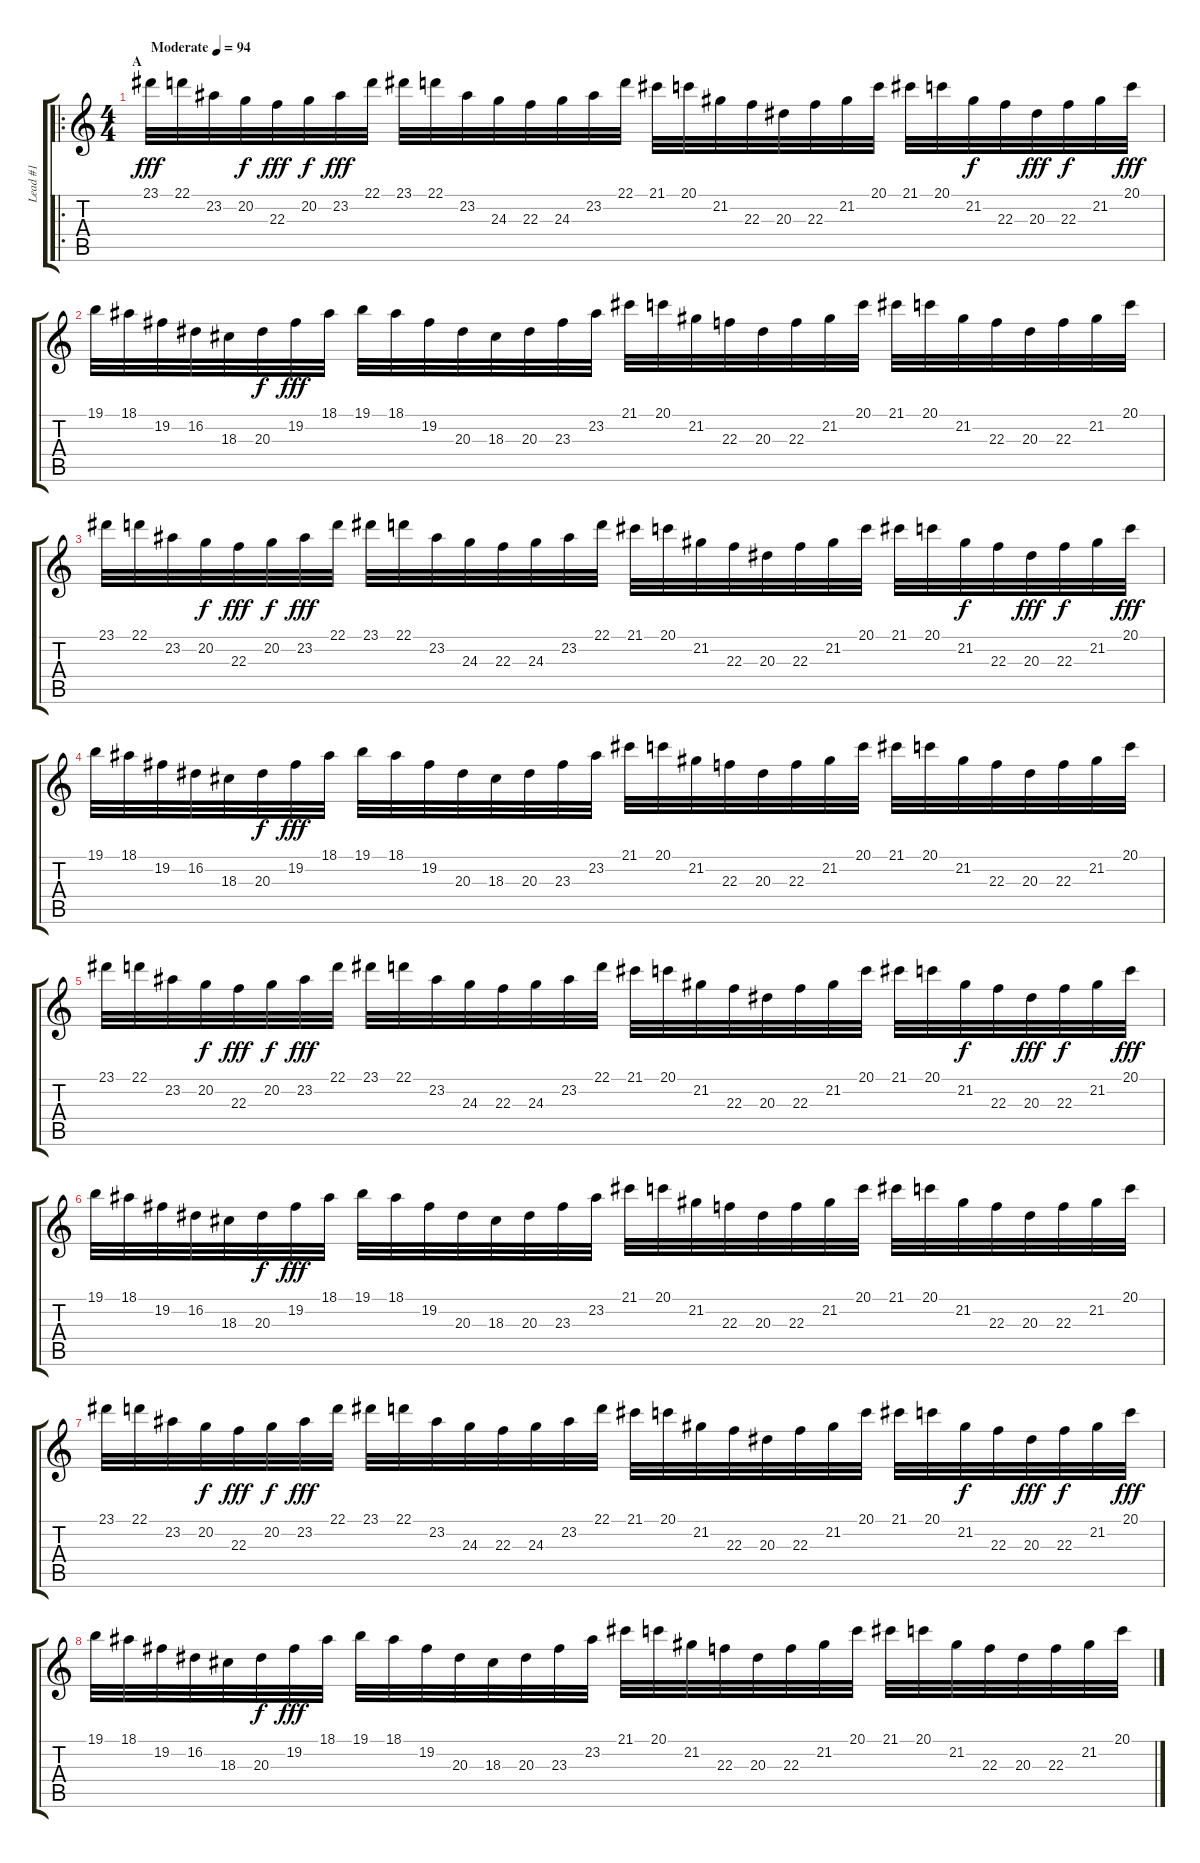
\track ("Lead #1" "Lead #1") {instrument pad3polysynth}
\staff {score tabs}
\tuning (E4 B3 G3 D3 A2 E2) {hide}
\ro
\ts (4 4)
\section ("" "A")
\tempo (94 "Moderate")
\clef g2
\ks c
23.1.32{dy fff volume 8 balance 8 instrument pad3polysynth} 22.1.32 23.2.32 20.2.32{dy f} 22.3.32{dy fff} 20.2.32{dy f} 23.2.32{dy fff} 22.1.32 23.1.32 22.1.32 23.2.32 24.3.32 22.3.32 24.3.32 23.2.32 22.1.32 21.1.32 20.1.32 21.2.32 22.3.32 20.3.32 22.3.32 21.2.32 20.1.32 21.1.32 20.1.32 21.2.32{dy f} 22.3.32 20.3.32{dy fff} 22.3.32{dy f} 21.2.32 20.1.32{dy fff} |
19.1.32 18.1.32 19.2.32 16.2.32 18.3.32 20.3.32{dy f} 19.2.32{dy fff} 18.1.32 19.1.32 18.1.32 19.2.32 20.3.32 18.3.32 20.3.32 23.3.32 23.2.32 21.1.32 20.1.32 21.2.32 22.3.32 20.3.32 22.3.32 21.2.32 20.1.32 21.1.32 20.1.32 21.2.32 22.3.32 20.3.32 22.3.32 21.2.32 20.1.32 |
23.1.32 22.1.32 23.2.32 20.2.32{dy f} 22.3.32{dy fff} 20.2.32{dy f} 23.2.32{dy fff} 22.1.32 23.1.32 22.1.32 23.2.32 24.3.32 22.3.32 24.3.32 23.2.32 22.1.32 21.1.32 20.1.32 21.2.32 22.3.32 20.3.32 22.3.32 21.2.32 20.1.32 21.1.32 20.1.32 21.2.32{dy f} 22.3.32 20.3.32{dy fff} 22.3.32{dy f} 21.2.32 20.1.32{dy fff} |
19.1.32 18.1.32 19.2.32 16.2.32 18.3.32 20.3.32{dy f} 19.2.32{dy fff} 18.1.32 19.1.32 18.1.32 19.2.32 20.3.32 18.3.32 20.3.32 23.3.32 23.2.32 21.1.32 20.1.32 21.2.32 22.3.32 20.3.32 22.3.32 21.2.32 20.1.32 21.1.32 20.1.32 21.2.32 22.3.32 20.3.32 22.3.32 21.2.32 20.1.32 |
23.1.32 22.1.32 23.2.32 20.2.32{dy f} 22.3.32{dy fff} 20.2.32{dy f} 23.2.32{dy fff} 22.1.32 23.1.32 22.1.32 23.2.32 24.3.32 22.3.32 24.3.32 23.2.32 22.1.32 21.1.32 20.1.32 21.2.32 22.3.32 20.3.32 22.3.32 21.2.32 20.1.32 21.1.32 20.1.32 21.2.32{dy f} 22.3.32 20.3.32{dy fff} 22.3.32{dy f} 21.2.32 20.1.32{dy fff} |
19.1.32 18.1.32 19.2.32 16.2.32 18.3.32 20.3.32{dy f} 19.2.32{dy fff} 18.1.32 19.1.32 18.1.32 19.2.32 20.3.32 18.3.32 20.3.32 23.3.32 23.2.32 21.1.32 20.1.32 21.2.32 22.3.32 20.3.32 22.3.32 21.2.32 20.1.32 21.1.32 20.1.32 21.2.32 22.3.32 20.3.32 22.3.32 21.2.32 20.1.32 |
23.1.32 22.1.32 23.2.32 20.2.32{dy f} 22.3.32{dy fff} 20.2.32{dy f} 23.2.32{dy fff} 22.1.32 23.1.32 22.1.32 23.2.32 24.3.32 22.3.32 24.3.32 23.2.32 22.1.32 21.1.32 20.1.32 21.2.32 22.3.32 20.3.32 22.3.32 21.2.32 20.1.32 21.1.32 20.1.32 21.2.32{dy f} 22.3.32 20.3.32{dy fff} 22.3.32{dy f} 21.2.32 20.1.32{dy fff} |
19.1.32 18.1.32 19.2.32 16.2.32 18.3.32 20.3.32{dy f} 19.2.32{dy fff} 18.1.32 19.1.32 18.1.32 19.2.32 20.3.32 18.3.32 20.3.32 23.3.32 23.2.32 21.1.32 20.1.32 21.2.32 22.3.32 20.3.32 22.3.32 21.2.32 20.1.32 21.1.32 20.1.32 21.2.32 22.3.32 20.3.32 22.3.32 21.2.32 20.1.32
